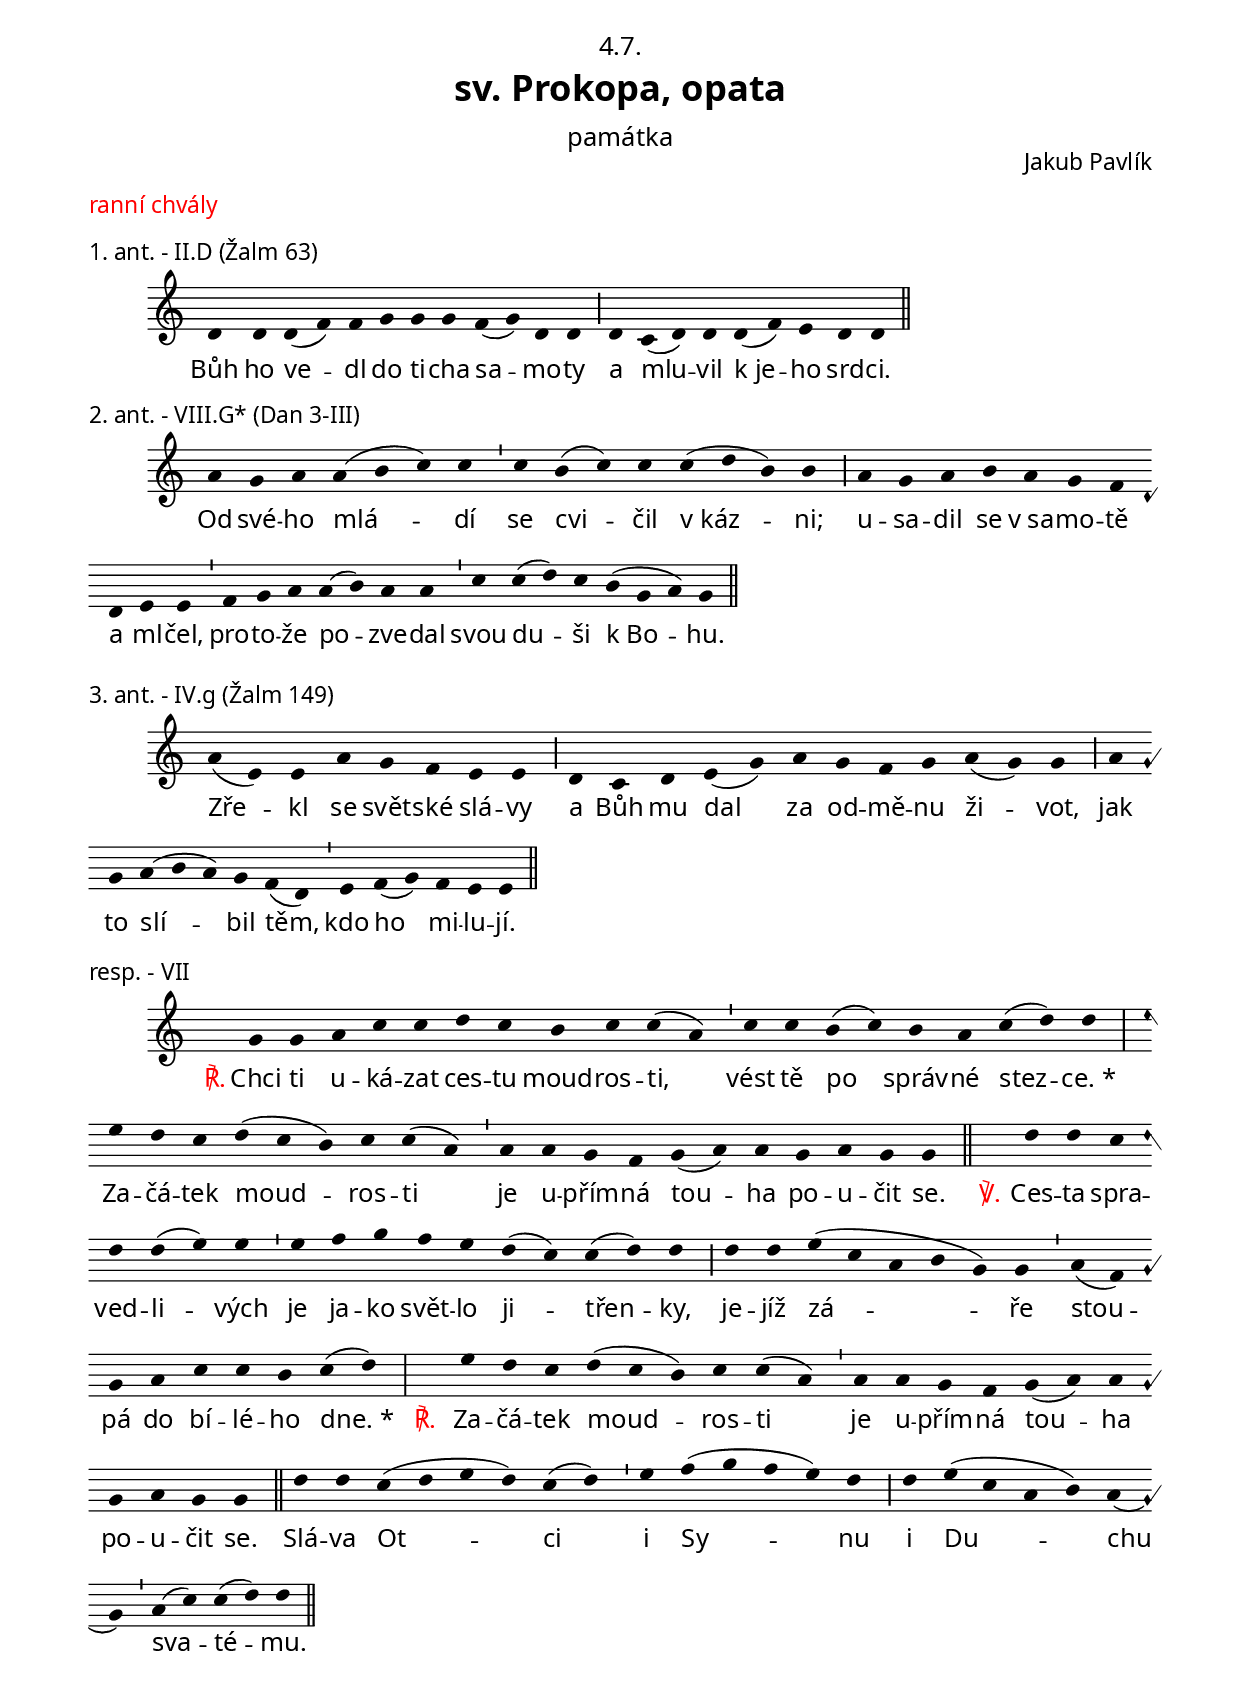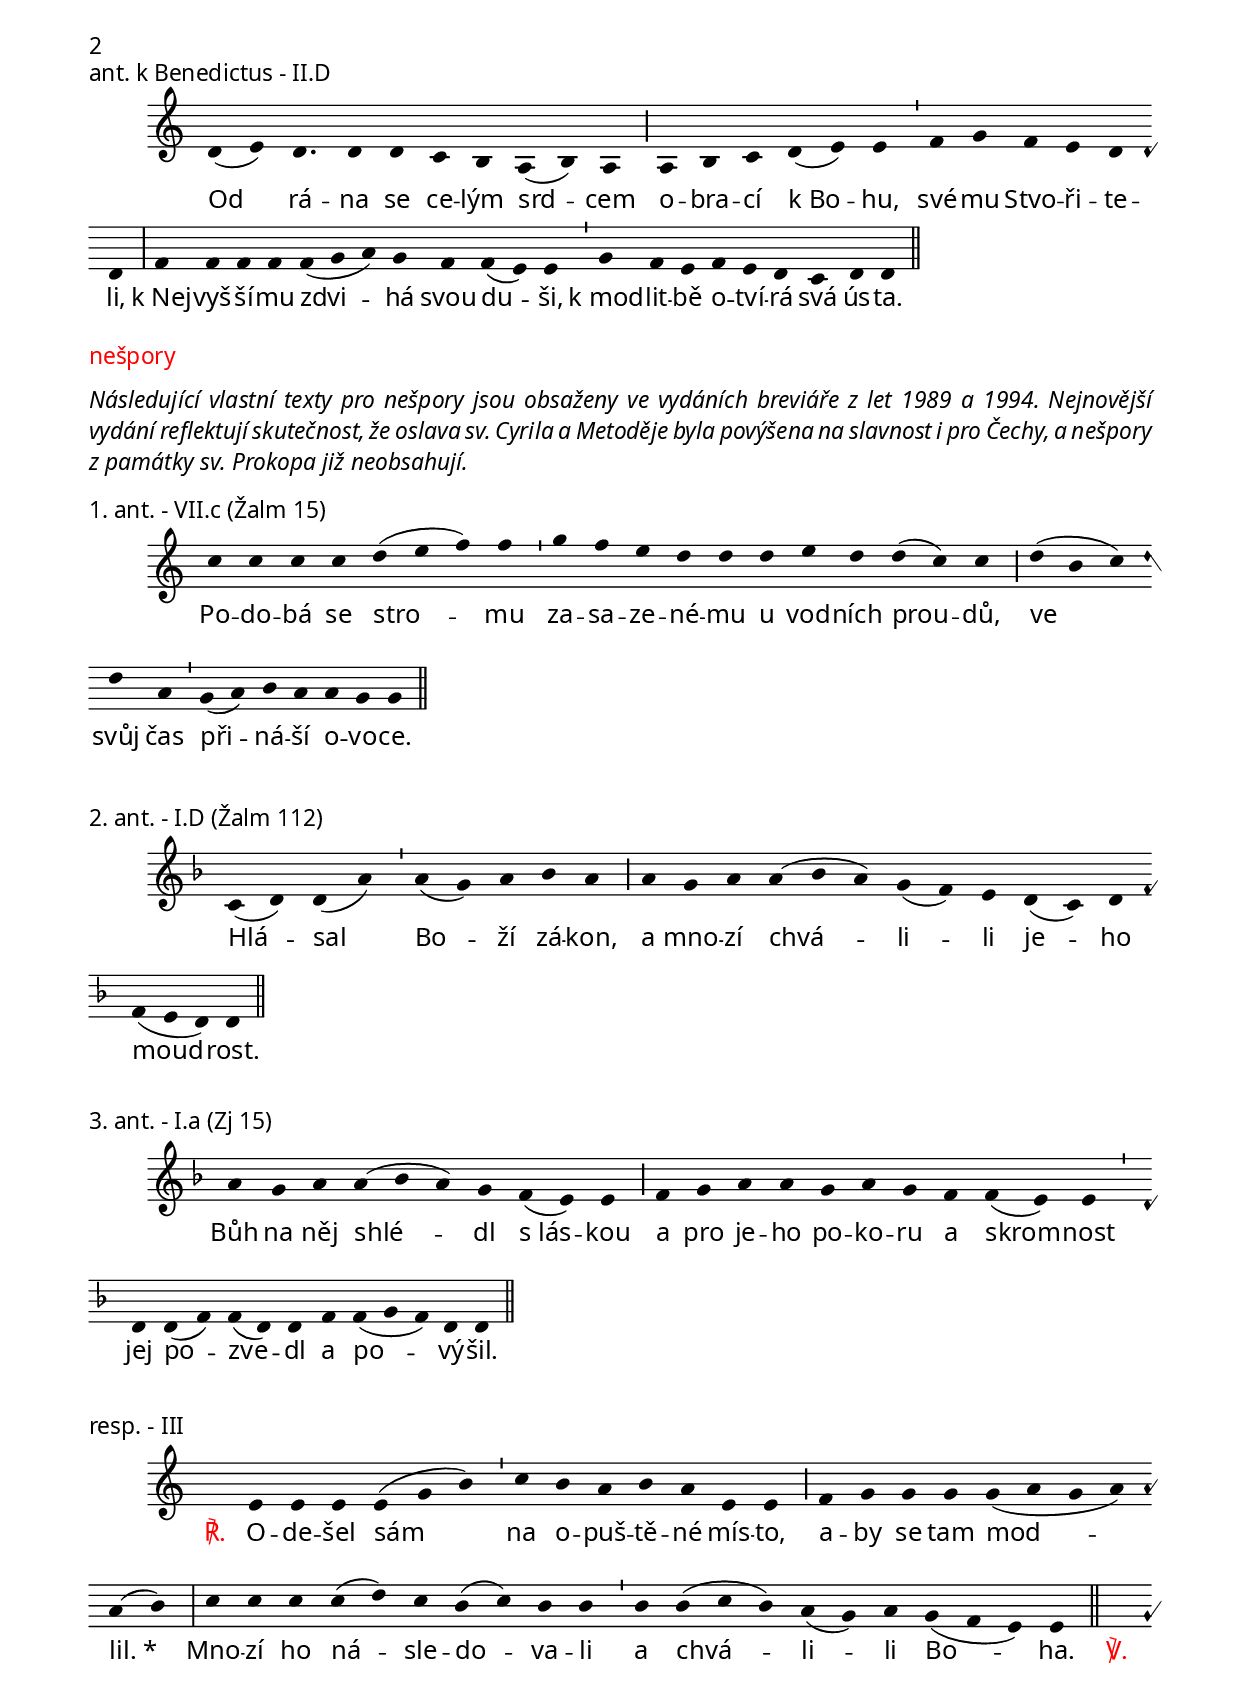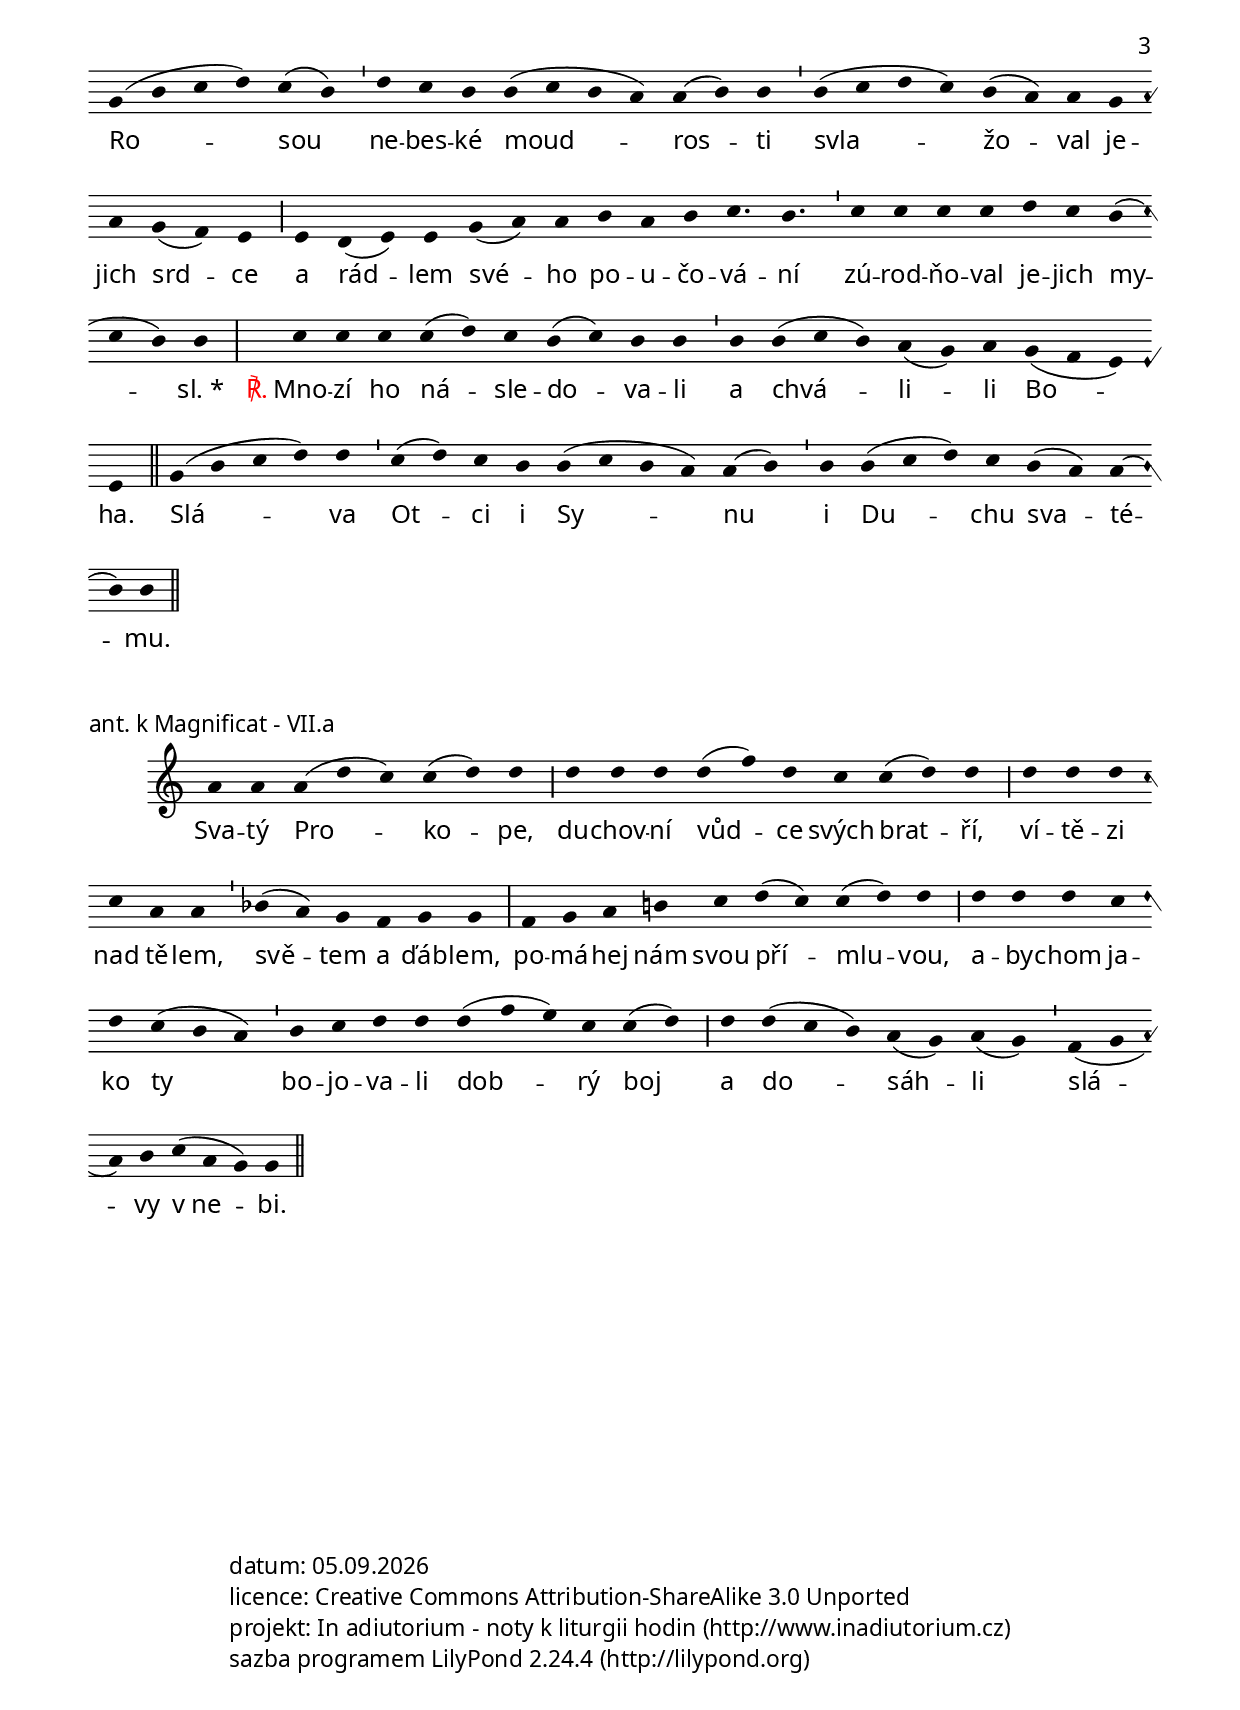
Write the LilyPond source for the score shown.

\version "2.15.37"

\include "../spolecne.ly"
\include "../dilyresponsorii.ly"

\header {
  title = \markup\titleSvatek
            "sv. Prokopa, opata"
            památka
            4.7.
  composer = "Jakub Pavlík"
}

\markup {\nadpisHodinka {"ranní chvály"}}

\score {
  \relative c' {
    \choralniRezim
    d4 d d( f) f g g g f( g) d d \barMaior
    d c( d) d d( f) e d d \barFinalis
  }
  \addlyrics {
    Bůh ho ve -- dl do ti -- cha sa -- mo -- ty
    a mlu -- vil k_je -- ho srd -- ci.
  }
  \header {
    quid = "1. ant."
    modus = "II"
    differentia = "D"
    psalmus = "Žalm 63"
    placet = "zkusit alternativy"
    id = "rch-a1"
    piece = \markup {\sestavTitulek}
  }
}

\score {
  \relative c'' {
    \choralniRezim
    a4 g a a( b c) c \barMin c b( c) c c( d b) b \barMaior
    a g a b a g f d e e \barMin
    f g a a( b) a a \barMin c c( d) c b( g a) g \barFinalis
  }
  \addlyrics {
    Od své -- ho mlá -- dí se cvi -- čil v_káz -- ni;
    u -- sa -- dil se v_sa -- mo -- tě a ml -- čel,
    pro -- to -- že po -- zve -- dal svou du -- ši k_Bo -- hu.
  }
  \header {
    quid = "2. ant."
    modus = "VIII"
    differentia = "G*"
    psalmus = "Dan 3-III"
    placet = "závěr je neuspokojivý, určitě předělat. Vyzkoušet také,
    zda přirozená finála není spíš na a"
    id = "rch-a2"
    piece = \markup {\sestavTitulek}
  }
}

\score {
  \relative c'' {
    \choralniRezim
    a4( e) e a g f e e \barMaior
    d c d e( g) a g f g a( g) g \barMaior
    a g a( b a) g f( d) \barMin e f( g) f e e \barFinalis
  }
  \addlyrics {
    Zře -- kl se svět -- ské slá -- vy
    a Bůh mu dal za od -- mě -- nu ži -- vot,
    jak to slí -- bil těm, kdo ho mi -- lu -- jí.
  }
  \header {
    quid = "3. ant."
    modus = "IV"
    differentia = "g"
    psalmus = "Žalm 149"
    id = "rch-a3"
    piece = \markup {\sestavTitulek}
  }
}

\score {
  \relative c'' {
    \choralniRezim

    % R
    \neviditelna g
    g4 g a c c d c b c c( a) \barMin
    c c b( c) b a c( d) d \barMax
    e d c d( c b) c c( a) \barMin a a g f g( a) a g a g g \barFinalis
    % V
    \neviditelna c
    d4 d c d d( e) e \barMin e f g f e d( c) c( d) d \barMaior
    d d e( c a b g) g \barMin a( f) g a c c b c( d) \barMax
    % R
    \neviditelna a
    e' d c d( c b) c c( a) \barMin a a g f g( a) a g a g g \barFinalis
    % Slava
    d'4 d c( d e d) c( d) \barMin e f( g f e) d \barMaior
    d e( c a b) a( g) \barMin a( c) c( d) d \barFinalis
  }
  \addlyrics {
    \Response Chci ti u -- ká -- zat ces -- tu moud -- ros -- ti,
    vést tě po správ -- né stez -- ce._*
    Za -- čá -- tek moud -- ros -- ti je u -- přím -- ná tou -- ha po -- u -- čit se.
    \Verse Ces -- ta spra -- ved -- li -- vých je ja -- ko svět -- lo ji -- třen -- ky,
    je -- jíž zá -- ře stou -- pá do bí -- lé -- ho dne._*
    \Response Za -- čá -- tek moud -- ros -- ti je u -- přím -- ná tou -- ha po -- u -- čit se.
    \textRespDoxologie
  }
  \header {
    quid = "resp."
    modus = "VII"
    placet = "věnovat něco péče. Možná změny nepotřebuje, ale relativně náročné
    responsorium by nemělo zůstat dlouho bez dozoru."
    id = "rch-r"
    piece = \markup {\sestavTitulekResp}
  }
}

\score {
  \relative c' {
    \choralniRezim
    d4( e) d4. d4 d c b a( b) a \barMaior
    a b c d( e) e \barMin f g f e d d \barMax
    f f f f f( g a) g f f( e) e \barMin
    g f e f e d c d d \barFinalis
  }
  \addlyrics {
    Od rá -- na se ce -- lým srd -- cem
    o -- bra -- cí k_Bo -- hu, své -- mu Stvo -- ři -- te -- li,
    k_Nej -- vyš -- ší -- mu zdvi -- há svou du -- ši,
    k_mod -- lit -- bě o -- tví -- rá svá ús -- ta.
  }
  \header {
    quid = "ant. k Benedictus"
    modus = "II"
    differentia = "D"
    psalmus = ""
    placet = "do modu II moc nesedí"
    id = "rch-aben"
    piece = \markup {\sestavTitulekBezZalmu}
  }
}

\markup {\nadpisHodinka {"nešpory"}}

\markup\justify\italic{
  Následující vlastní texty pro nešpory jsou obsaženy ve vydáních breviáře
  z let 1989 a 1994.
  Nejnovější vydání reflektují skutečnost, že oslava sv. Cyrila a Metoděje
  byla povýšena na slavnost i pro Čechy, a nešpory z památky sv. Prokopa již
  neobsahují.
}

\score {
  \relative c'' {
    \choralniRezim
    c4 c c c d( e f) f \barMin
    g f e d d d e d d( c) c \barMaior
    d( b c) d a \barMin g( a) b a a g g \barFinalis
  }
  \addlyrics {
    Po -- do -- bá se stro -- mu
    za -- sa -- ze -- né -- mu u vod -- ních prou -- dů,
    ve svůj čas při -- ná -- ší o -- vo -- ce.
  }
  \header {
    quid = "1. ant."
    modus = "VII"
    differentia = "c"
    psalmus = "Žalm 15"
    id = "ne-a1"
    piece = \markup {\sestavTitulek}
  }
}

\score {
  \relative c' {
    \choralniRezim
    \key f \major
    c( d) d( a') \barMin a( g) a bes a \barMaior
    a g a a( bes a) g( f) e d( c) d f( e d) d \barFinalis
  }
  \addlyrics {
    Hlá -- sal Bo -- ží zá -- kon,
    a mno -- zí chvá -- li -- li je -- ho moud -- rost.
  }
  \header {
    quid = "2. ant."
    modus = "I"
    differentia = "D"
    psalmus = "Žalm 112"
    id = "ne-a2"
    piece = \markup {\sestavTitulek}
  }
}

\score {
  \relative c'' {
    \choralniRezim
    \key f \major
    a4 g a a( bes a) g f( e) e \barMaior
    f g a a g a g f f( e) e \barMin
    d d( f) f( d) d f f( g f) d d \barFinalis
  }
  \addlyrics {
    Bůh na něj shlé -- dl s_lás -- kou
    a pro je -- ho po -- ko -- ru a skrom -- nost
    jej po -- zve -- dl a po -- vý -- šil.
  }
  \header {
    quid = "3. ant."
    modus = "I"
    differentia = "a"
    psalmus = "Zj 15"
    id = "ne-a3"
    piece = \markup {\sestavTitulek}
  }
}

\score {
  \relative c' {
    \choralniRezim

    % R
    \neviditelna e
    e4 e e e( g b) \barMin c b a b a e e \barMaior
    f g g g g( a g a) a( b) \barMax
    c c c c( d) c b( c) b b \barMin b b( c b) a( g) a g( f e) e \barFinalis
    % V
    \neviditelna g
    g( b c d) c( b) \barMin d c b b( c b a) a( b) b \barMin
    b( c d c) b( a) a g a g( f) e \barMaior
    e d( e) e g( a) a b a b c4. b \barMin
    c4 c c c d c b( c b) b \barMax
    % R
    \neviditelna b
    c c c c( d) c b( c) b b \barMin b b( c b) a( g) a g( f e) e \barFinalis
    % Slava
    g4( b c d) d \barMin c( d) c b b( c b a) a( b) \barMin b b( c d) c b( a) a( b) b \barFinalis
  }
  \addlyrics {
    \Response O -- de -- šel sám na o -- puš -- tě -- né mís -- to,
    a -- by se tam mod -- lil._*
    Mno -- zí ho ná -- sle -- do -- va -- li a chvá -- li -- li Bo -- ha.
    \Verse Ro -- sou ne -- bes -- ké moud -- ros -- ti
    svla -- žo -- val je -- jich srd -- ce
    a rád -- lem své -- ho po -- u -- čo -- vá -- ní
    zú -- rod -- ňo -- val je -- jich my -- sl._*
    \Response Mno -- zí ho ná -- sle -- do -- va -- li a chvá -- li -- li Bo -- ha.
    \textRespDoxologie
  }
  \header {
    quid = "resp."
    modus = "III"
    id = "ne-r"
    piece = \markup {\sestavTitulekResp}
  }
}

\score {
  \relative c'' {
    \choralniRezim
    a4 a a( d c) c( d) d \barMaior
    d d d d( f) d c c( d) d \barMaior
    d d d c a a \barMin bes( a) g f g g \barMax
    f g a b! c d( c) c( d) d \barMaior
    d d d c d c( b a) \barMin
    b c d d d( f e) c c( d) \barMaior
    d d( c b) a( g) a( g) \barMin f( g a) b c( a g) g \barFinalis
  }
  \addlyrics {
    Sva -- tý Pro -- ko -- pe,
    du -- chov -- ní vůd -- ce svých brat -- ří,
    ví -- tě -- zi nad tě -- lem, svě -- tem a ďáb -- lem,
    po -- má -- hej nám svou pří -- mlu -- vou,
    a -- by -- chom ja -- ko ty
    bo -- jo -- va -- li dob -- rý boj
    a do -- sáh -- li slá -- vy v_ne -- bi.
  }
  \header {
    quid = "ant. k Magnificat"
    modus = "VII"
    differentia = "a"
    psalmus = ""
    id = "ne-amag"
    piece = \markup {\sestavTitulekBezZalmu}
  }
}